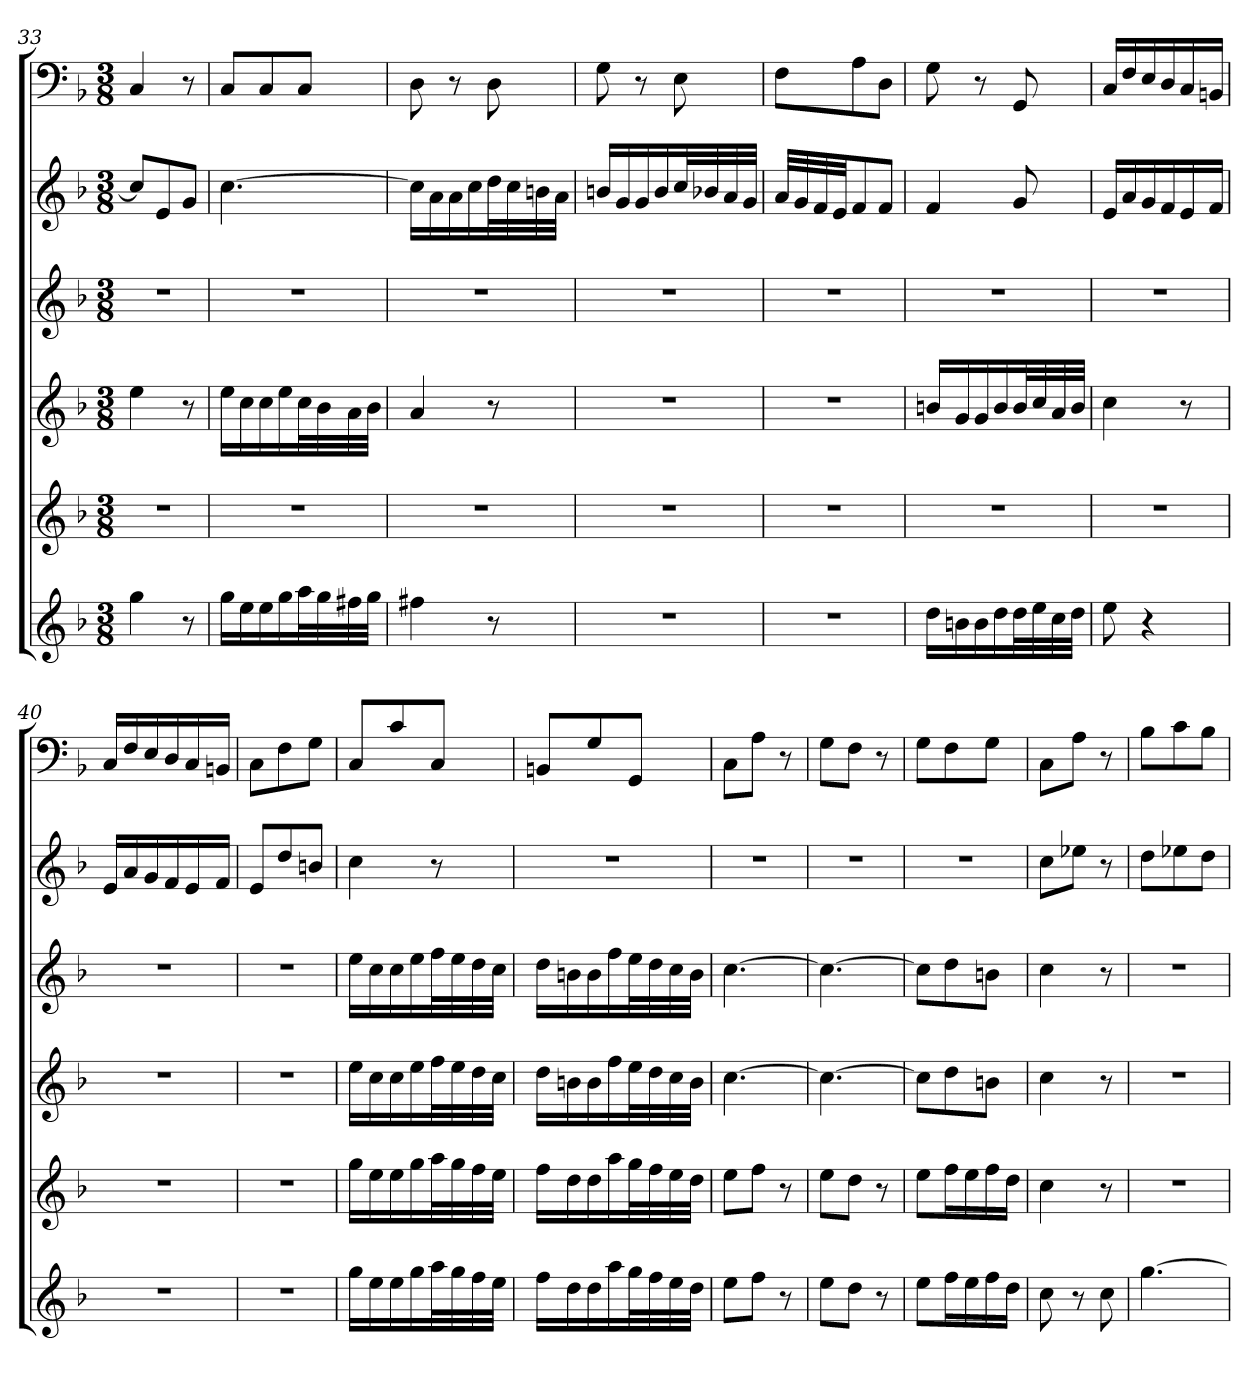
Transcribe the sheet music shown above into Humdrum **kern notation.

**kern	**kern	**kern	**kern	**kern	**kern
*part6	*part5	*part4	*part3	*part2	*part1
*staff6	*staff5	*staff4	*staff3	*staff2	*staff1
*	*	*	*	*	*clefF4
*k[b-]	*k[b-]	*k[b-]	*k[b-]	*k[b-]	*k[b-]
*F:	*F:	*F:	*F:	*F:	*F:
*M3/8	*M3/8	*M3/8	*M3/8	*M3/8	*M3/8
=33	=33	=33	=33	=33	=33
4gg	4.r	4ee	4.r	8ccL]	4C
.	.	.	.	8e	.
8r	.	8r	.	8gJ	8r
=34	=34	=34	=34	=34	=34
16ggLL	4.r	16eeLL	4.r	[4.cc	8C/L
16ee	.	16cc	.	.	.
16ee	.	16cc	.	.	8C/
16gg	.	16ee	.	.	.
32aaL	.	32ccL	.	.	8C/J
32gg	.	32b-	.	.	.
32ff#X	.	32a	.	.	.
32ggJJJ	.	32b-JJJ	.	.	.
=35	=35	=35	=35	=35	=35
4ff#X	4.r	4a	4.r	16ccLL]	8D
.	.	.	.	16a	.
.	.	.	.	16a	8r
.	.	.	.	16cc	.
8r	.	8r	.	32ddL	8D
.	.	.	.	32cc	.
.	.	.	.	32bn	.
.	.	.	.	32aJJJ	.
=36	=36	=36	=36	=36	=36
4.r	4.r	4.r	4.r	16bnLL	8G
.	.	.	.	16g	.
.	.	.	.	16g	8r
.	.	.	.	16b	.
.	.	.	.	32ccL	8E
.	.	.	.	32b-X	.
.	.	.	.	32a	.
.	.	.	.	32gJJJ	.
=37	=37	=37	=37	=37	=37
4.r	4.r	4.r	4.r	32aLLL	8F\L
.	.	.	.	32g	.
.	.	.	.	32f	.
.	.	.	.	32eJJ	.
.	.	.	.	8f	8A\
.	.	.	.	8fJ	8D\J
=38	=38	=38	=38	=38	=38
16ddLL	4.r	16bnLL	4.r	4f	8G
16bn	.	16g	.	.	.
16b	.	16g	.	.	8r
16dd	.	16b	.	.	.
32ddL	.	32bL	.	8g	8GG
32ee	.	32cc	.	.	.
32cc	.	32a	.	.	.
32ddJJJ	.	32bJJJ	.	.	.
=39	=39	=39	=39	=39	=39
8ee	4.r	4cc	4.r	16eLL	16C/LL
.	.	.	.	16a	16F/
4r	.	.	.	16g	16E/
.	.	.	.	16f	16D/
.	.	8r	.	16e	16C/
.	.	.	.	16fJJ	16BBn/JJ
=40	=40	=40	=40	=40	=40
4.r	4.r	4.r	4.r	16eLL	16C/LL
.	.	.	.	16a	16F/
.	.	.	.	16g	16E/
.	.	.	.	16f	16D/
.	.	.	.	16e	16C/
.	.	.	.	16fJJ	16BBn/JJ
=41	=41	=41	=41	=41	=41
4.r	4.r	4.r	4.r	8eL	8C\L
.	.	.	.	8dd	8F\
.	.	.	.	8bnJ	8G\J
=42	=42	=42	=42	=42	=42
16ggLL	16ggLL	16eeLL	16eeLL	4cc	8C/L
16ee	16ee	16cc	16cc	.	.
16ee	16ee	16cc	16cc	.	8c/
16gg	16gg	16ee	16ee	.	.
32aaL	32aaL	32ffL	32ffL	8r	8C/J
32gg	32gg	32ee	32ee	.	.
32ff	32ff	32dd	32dd	.	.
32eeJJJ	32eeJJJ	32ccJJJ	32ccJJJ	.	.
=43	=43	=43	=43	=43	=43
16ffLL	16ffLL	16ddLL	16ddLL	4.r	8BBn/L
16dd	16dd	16bn	16bn	.	.
16dd	16dd	16b	16b	.	8G/
16aa	16aa	16ff	16ff	.	.
32ggL	32ggL	32eeL	32eeL	.	8GG/J
32ff	32ff	32dd	32dd	.	.
32ee	32ee	32cc	32cc	.	.
32ddJJJ	32ddJJJ	32bJJJ	32bJJJ	.	.
=44	=44	=44	=44	=44	=44
8eeL	8eeL	[4.cc	[4.cc	4.r	8C\L
8ffJ	8ffJ	.	.	.	8A\J
8r	8r	.	.	.	8r
=45	=45	=45	=45	=45	=45
8eeL	8eeL	4.cc_	4.cc_	4.r	8G\L
8ddJ	8ddJ	.	.	.	8F\J
8r	8r	.	.	.	8r
=46	=46	=46	=46	=46	=46
8eeL	8eeL	8ccL]	8ccL]	4.r	8G\L
16ffL	16ffL	8dd	8dd	.	8F\
16ee	16ee	.	.	.	.
16ff	16ff	8bnJ	8bnJ	.	8G\J
16ddJJ	16ddJJ	.	.	.	.
=47	=47	=47	=47	=47	=47
8cc	4cc	4cc	4cc	8ccL	8C\L
8r	.	.	.	8ee-XJ	8A\J
8cc	8r	8r	8r	8r	8r
=48	=48	=48	=48	=48	=48
[4.gg	4.r	4.r	4.r	8ddL	8B-\L
.	.	.	.	8ee-X	8c\
.	.	.	.	8ddJ	8B-\J
=	=	=	=	=	=
*-	*-	*-	*-	*-	*-
